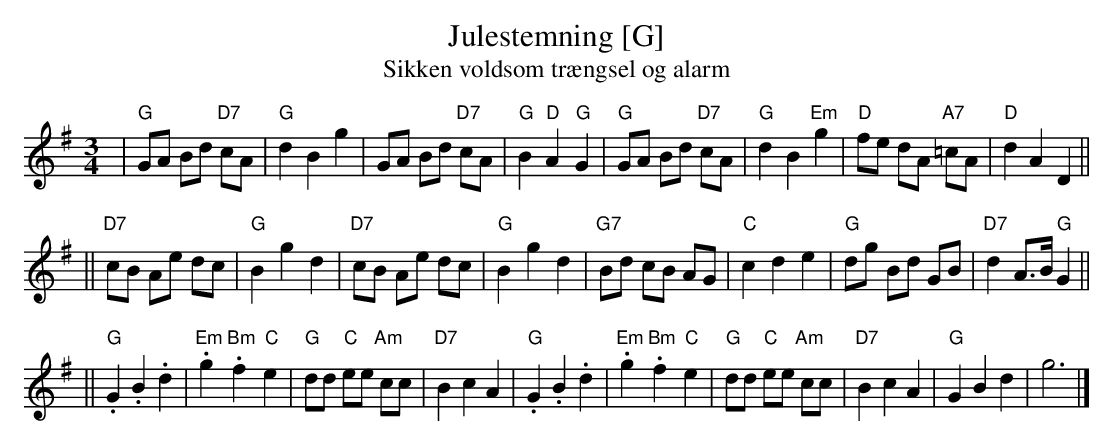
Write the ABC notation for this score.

X:1
T: Julestemning [G]
T: Sikken voldsom tr\aengsel og alarm
M: 3/4
L: 1/8
K: G
| "G"GA Bd "D7"cA \
| "G"d2 B2 g2 \
| GA Bd "D7"cA \
| "G"B2 "D"A2 "G"G2 \
| "G"GA Bd "D7"cA \
| "G"d2 B2 "Em"g2 \
| "D"fe dA "A7"=cA \
| "D"d2 A2 D2 ||
|| "D7"cB Ae dc \
| "G"B2 g2 d2 \
| "D7"cB Ae dc \
| "G"B2 g2 d2 \
| "G7"Bd cB AG \
| "C"c2 d2 e2 \
| "G"dg Bd GB \
| "D7"d2 A>B "G"G2 ||
|| "G".G2 .B2 .d2 \
| "Em".g2 "Bm".f2 "C"e2 \
| "G"dd "C"ee "Am"cc \
| "D7"B2 c2 A2 \
| "G".G2 .B2 .d2 \
| "Em".g2 "Bm".f2 "C"e2 \
| "G"dd "C"ee "Am"cc \
| "D7"B2 c2 A2 \
| "G"G2 B2 d2 \
| g6 |]
